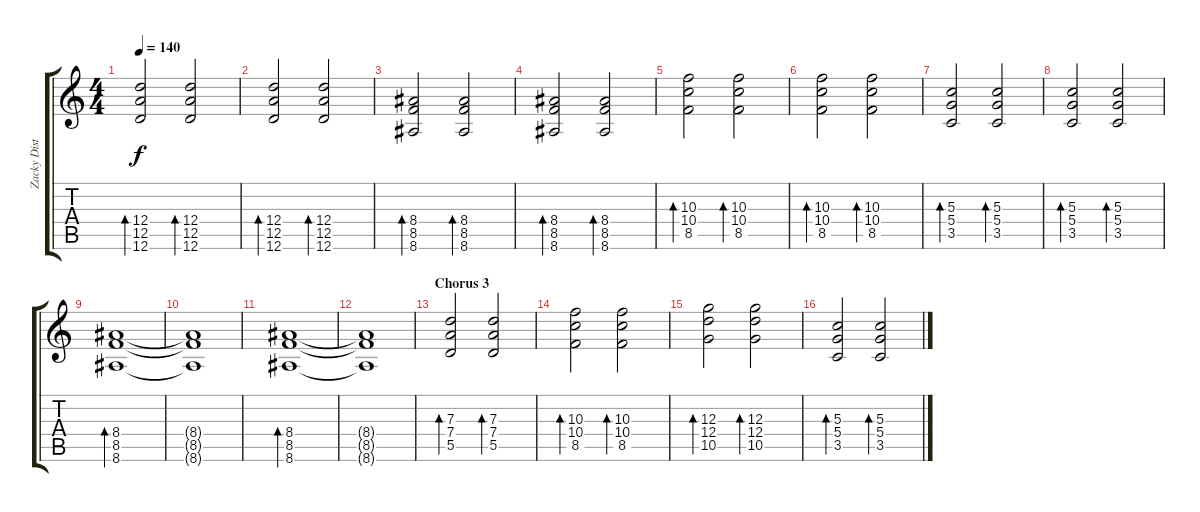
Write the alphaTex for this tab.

\track ("Zacky Distortion" "Zacky Dist") {instrument overdrivenguitar}
\staff {score tabs}
\tuning (E4 B3 G3 D3 A2 D2) {hide}
\ts (4 4)
\tempo 140
\clef g2
\ks c
(12.4 12.5 12.6).2{bd 60 dy f} (12.4 12.5 12.6).2{bd 60} |
(12.4 12.5 12.6).2{bd 60} (12.4 12.5 12.6).2{bd 60} |
(8.4 8.5 8.6).2{bd 60} (8.4 8.5 8.6).2{bd 60} |
(8.4 8.5 8.6).2{bd 60} (8.4 8.5 8.6).2{bd 60} |
(10.3 10.4 8.5).2{bd 30} (10.3 10.4 8.5).2{bd 30} |
(10.3 10.4 8.5).2{bd 30} (10.3 10.4 8.5).2{bd 30} |
(5.3 5.4 3.5).2{bd 30} (5.3 5.4 3.5).2{bd 30} |
(5.3 5.4 3.5).2{bd 30} (5.3 5.4 3.5).2{bd 30} |
(8.4 8.5 8.6).1{bd 60 volume 14} |
(8.4{t} 8.5{t} 8.6{t}).1 |
(8.4 8.5 8.6).1{bd 60} |
(8.4{t} 8.5{t} 8.6{t}).1 |
\section ("" "Chorus 3")
(7.3 7.4 5.5).2{bd 30 volume 10} (7.3 7.4 5.5).2{bd 30} |
(10.3 10.4 8.5).2{bd 30} (10.3 10.4 8.5).2{bd 30} |
(12.3 12.4 10.5).2{bd 30} (12.3 12.4 10.5).2{bd 30} |
(5.3 5.4 3.5).2{bd 30} (5.3 5.4 3.5).2{bd 30}
